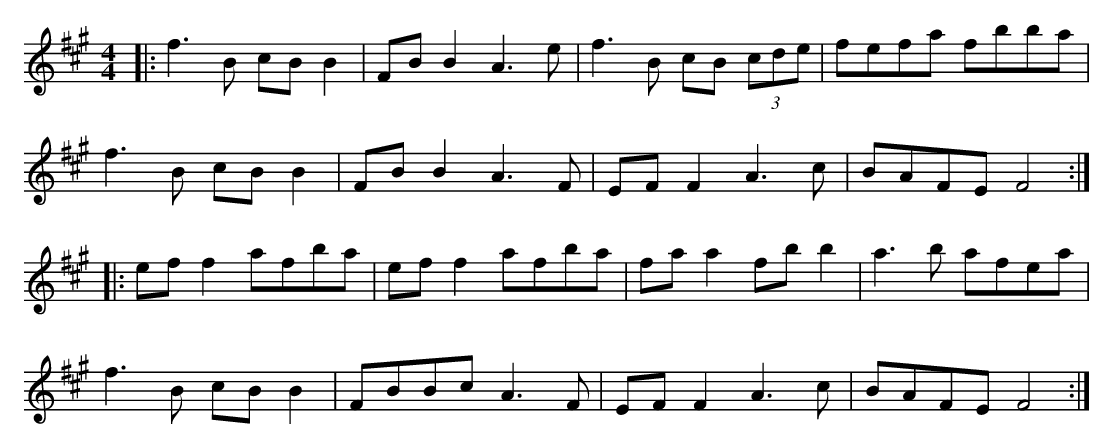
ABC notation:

X:1
M:4/4
K:A
|:f3B cB B2|FB B2 A3e|f3B cB (3cde|fefa fbba|
f3B cB B2|FB B2 A3F|EF F2 A3c|BAFE F4:|
|:ef f2 afba|ef f2 afba|fa a2 fb b2|a3b afea|
f3B cB B2|FBBc A3F|EF F2 A3c|BAFE F4:|
